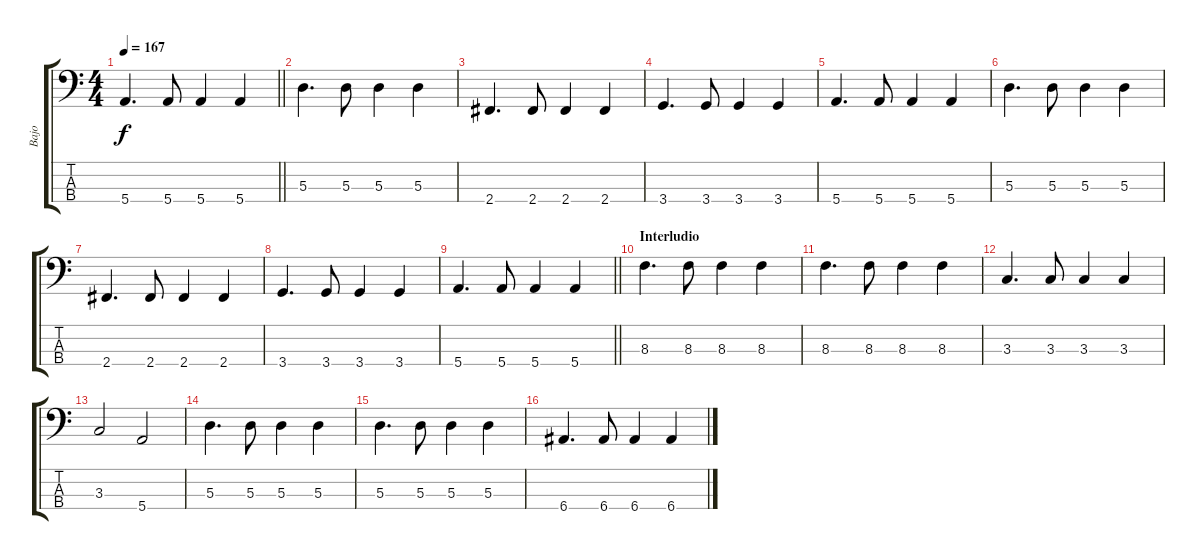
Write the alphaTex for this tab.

\track ("Bajo" "Bajo") {instrument electricbassfinger}
\staff {score tabs}
\tuning (G2 D2 A1 E1) {hide}
\ts (4 4)
\tempo 167
\clef f4
\barLineRight lightlight
\ks c
5.4.4{d dy f} 5.4.8 5.4.4 5.4.4 |
5.3.4{d} 5.3.8 5.3.4 5.3.4 |
2.4.4{d} 2.4.8 2.4.4 2.4.4 |
3.4.4{d} 3.4.8 3.4.4 3.4.4 |
5.4.4{d} 5.4.8 5.4.4 5.4.4 |
5.3.4{d} 5.3.8 5.3.4 5.3.4 |
2.4.4{d} 2.4.8 2.4.4 2.4.4 |
3.4.4{d} 3.4.8 3.4.4 3.4.4 |
\barLineRight lightlight
5.4.4{d} 5.4.8 5.4.4 5.4.4 |
\section ("" "Interludio")
8.3.4{d} 8.3.8 8.3.4 8.3.4 |
8.3.4{d} 8.3.8 8.3.4 8.3.4 |
3.3.4{d} 3.3.8 3.3.4 3.3.4 |
3.3.2 5.4.2 |
5.3.4{d} 5.3.8 5.3.4 5.3.4 |
5.3.4{d} 5.3.8 5.3.4 5.3.4 |
6.4.4{d} 6.4.8 6.4.4 6.4.4
